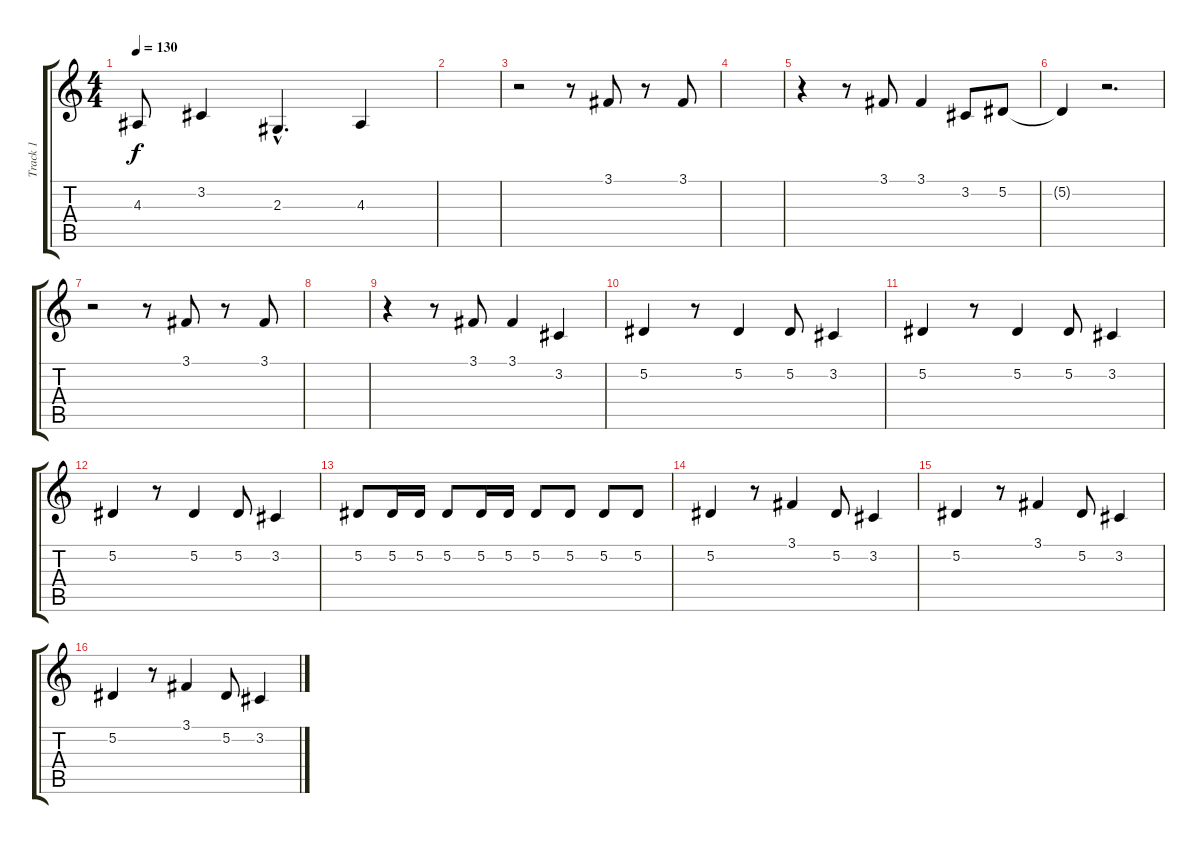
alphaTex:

\track ("Track 1" "Track 1") {instrument cello}
\staff {score tabs}
\tuning (Eb4 Bb3 Gb3 Db3 Ab2 Eb2) {hide}
\ts (4 4)
\tempo 130
\clef g2
\ks c
4.3{t}.8{dy f} 3.2.4 2.3{hac}.4{d} 4.3.4 |
|
r.2 r.8 3.1.8 r.8 3.1.8 |
|
r.4 r.8 3.1.8 3.1.4 3.2.8 5.2.8 |
5.2{t}.4 r.2{d} |
r.2 r.8 3.1.8 r.8 3.1.8 |
|
r.4 r.8 3.1.8 3.1.4 3.2.4 |
5.2.4 r.8 5.2.4 5.2.8 3.2.4 |
5.2.4 r.8 5.2.4 5.2.8 3.2.4 |
5.2.4 r.8 5.2.4 5.2.8 3.2.4 |
5.2.8 5.2.16 5.2.16 5.2.8 5.2.16 5.2.16 5.2.8 5.2.8 5.2.8 5.2.8 |
5.2.4 r.8 3.1.4 5.2.8 3.2.4 |
5.2.4 r.8 3.1.4 5.2.8 3.2.4 |
5.2.4 r.8 3.1.4 5.2.8 3.2.4
